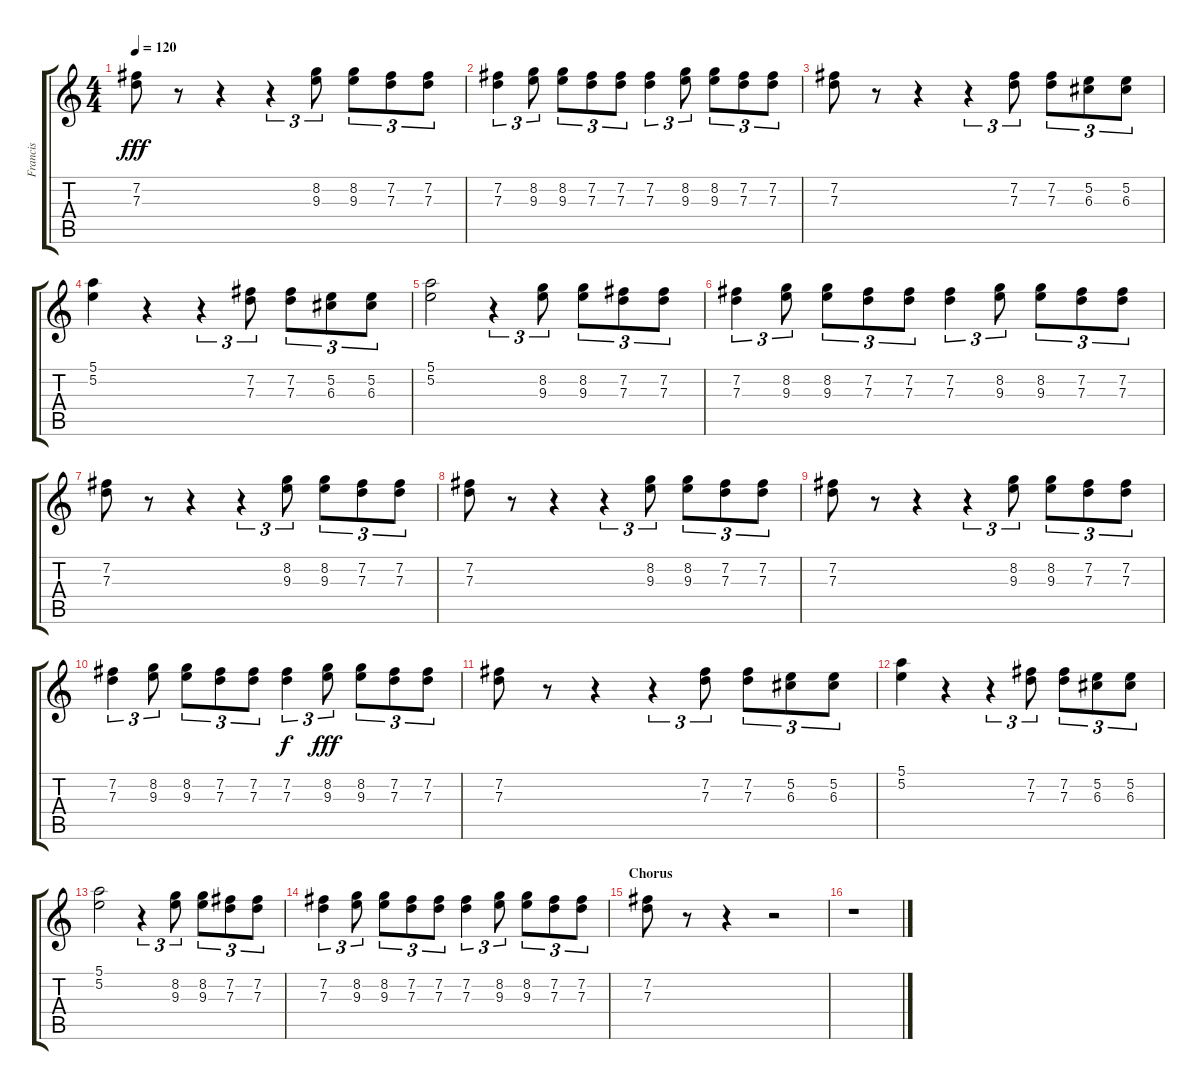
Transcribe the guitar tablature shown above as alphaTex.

\track ("Francis" "Francis") {instrument distortionguitar}
\staff {score tabs}
\tuning (E4 B3 G3 D3 A2 E2) {hide}
\ts (4 4)
\tempo 120
\clef g2
\ks c
(7.2 7.3).8{dy fff} r.8 r.4 r.4{tu (3 2)} (8.2 9.3).8{tu (3 2)} (8.2 9.3).8{tu (3 2)} (7.2 7.3).8{tu (3 2)} (7.2 7.3).8{tu (3 2)} |
(7.2 7.3).4{tu (3 2)} (8.2 9.3).8{tu (3 2)} (8.2 9.3).8{tu (3 2)} (7.2 7.3).8{tu (3 2)} (7.2 7.3).8{tu (3 2)} (7.2 7.3).4{tu (3 2)} (8.2 9.3).8{tu (3 2)} (8.2 9.3).8{tu (3 2)} (7.2 7.3).8{tu (3 2)} (7.2 7.3).8{tu (3 2)} |
(7.2 7.3).8 r.8 r.4 r.4{tu (3 2)} (7.2 7.3).8{tu (3 2)} (7.2 7.3).8{tu (3 2)} (5.2 6.3).8{tu (3 2)} (5.2 6.3).8{tu (3 2)} |
(5.1 5.2).4 r.4 r.4{tu (3 2)} (7.2 7.3).8{tu (3 2)} (7.2 7.3).8{tu (3 2)} (5.2 6.3).8{tu (3 2)} (5.2 6.3).8{tu (3 2)} |
(5.1 5.2).2 r.4{tu (3 2)} (8.2 9.3).8{tu (3 2)} (8.2 9.3).8{tu (3 2)} (7.2 7.3).8{tu (3 2)} (7.2 7.3).8{tu (3 2)} |
(7.2 7.3).4{tu (3 2)} (8.2 9.3).8{tu (3 2)} (8.2 9.3).8{tu (3 2)} (7.2 7.3).8{tu (3 2)} (7.2 7.3).8{tu (3 2)} (7.2 7.3).4{tu (3 2)} (8.2 9.3).8{tu (3 2)} (8.2 9.3).8{tu (3 2)} (7.2 7.3).8{tu (3 2)} (7.2 7.3).8{tu (3 2)} |
(7.2 7.3).8 r.8 r.4 r.4{tu (3 2)} (8.2 9.3).8{tu (3 2)} (8.2 9.3).8{tu (3 2)} (7.2 7.3).8{tu (3 2)} (7.2 7.3).8{tu (3 2)} |
(7.2 7.3).8 r.8 r.4 r.4{tu (3 2)} (8.2 9.3).8{tu (3 2)} (8.2 9.3).8{tu (3 2)} (7.2 7.3).8{tu (3 2)} (7.2 7.3).8{tu (3 2)} |
(7.2 7.3).8 r.8 r.4 r.4{tu (3 2)} (8.2 9.3).8{tu (3 2)} (8.2 9.3).8{tu (3 2)} (7.2 7.3).8{tu (3 2)} (7.2 7.3).8{tu (3 2)} |
(7.2 7.3).4{tu (3 2)} (8.2 9.3).8{tu (3 2)} (8.2 9.3).8{tu (3 2)} (7.2 7.3).8{tu (3 2)} (7.2 7.3).8{tu (3 2)} (7.2 7.3).4{tu (3 2) dy f} (8.2 9.3).8{tu (3 2) dy fff} (8.2 9.3).8{tu (3 2)} (7.2 7.3).8{tu (3 2)} (7.2 7.3).8{tu (3 2)} |
(7.2 7.3).8 r.8 r.4 r.4{tu (3 2)} (7.2 7.3).8{tu (3 2)} (7.2 7.3).8{tu (3 2)} (5.2 6.3).8{tu (3 2)} (5.2 6.3).8{tu (3 2)} |
(5.1 5.2).4 r.4 r.4{tu (3 2)} (7.2 7.3).8{tu (3 2)} (7.2 7.3).8{tu (3 2)} (5.2 6.3).8{tu (3 2)} (5.2 6.3).8{tu (3 2)} |
(5.1 5.2).2 r.4{tu (3 2)} (8.2 9.3).8{tu (3 2)} (8.2 9.3).8{tu (3 2)} (7.2 7.3).8{tu (3 2)} (7.2 7.3).8{tu (3 2)} |
(7.2 7.3).4{tu (3 2)} (8.2 9.3).8{tu (3 2)} (8.2 9.3).8{tu (3 2)} (7.2 7.3).8{tu (3 2)} (7.2 7.3).8{tu (3 2)} (7.2 7.3).4{tu (3 2)} (8.2 9.3).8{tu (3 2)} (8.2 9.3).8{tu (3 2)} (7.2 7.3).8{tu (3 2)} (7.2 7.3).8{tu (3 2)} |
\section ("" "Chorus")
(7.2 7.3).8 r.8 r.4 r.2 |
r.1
